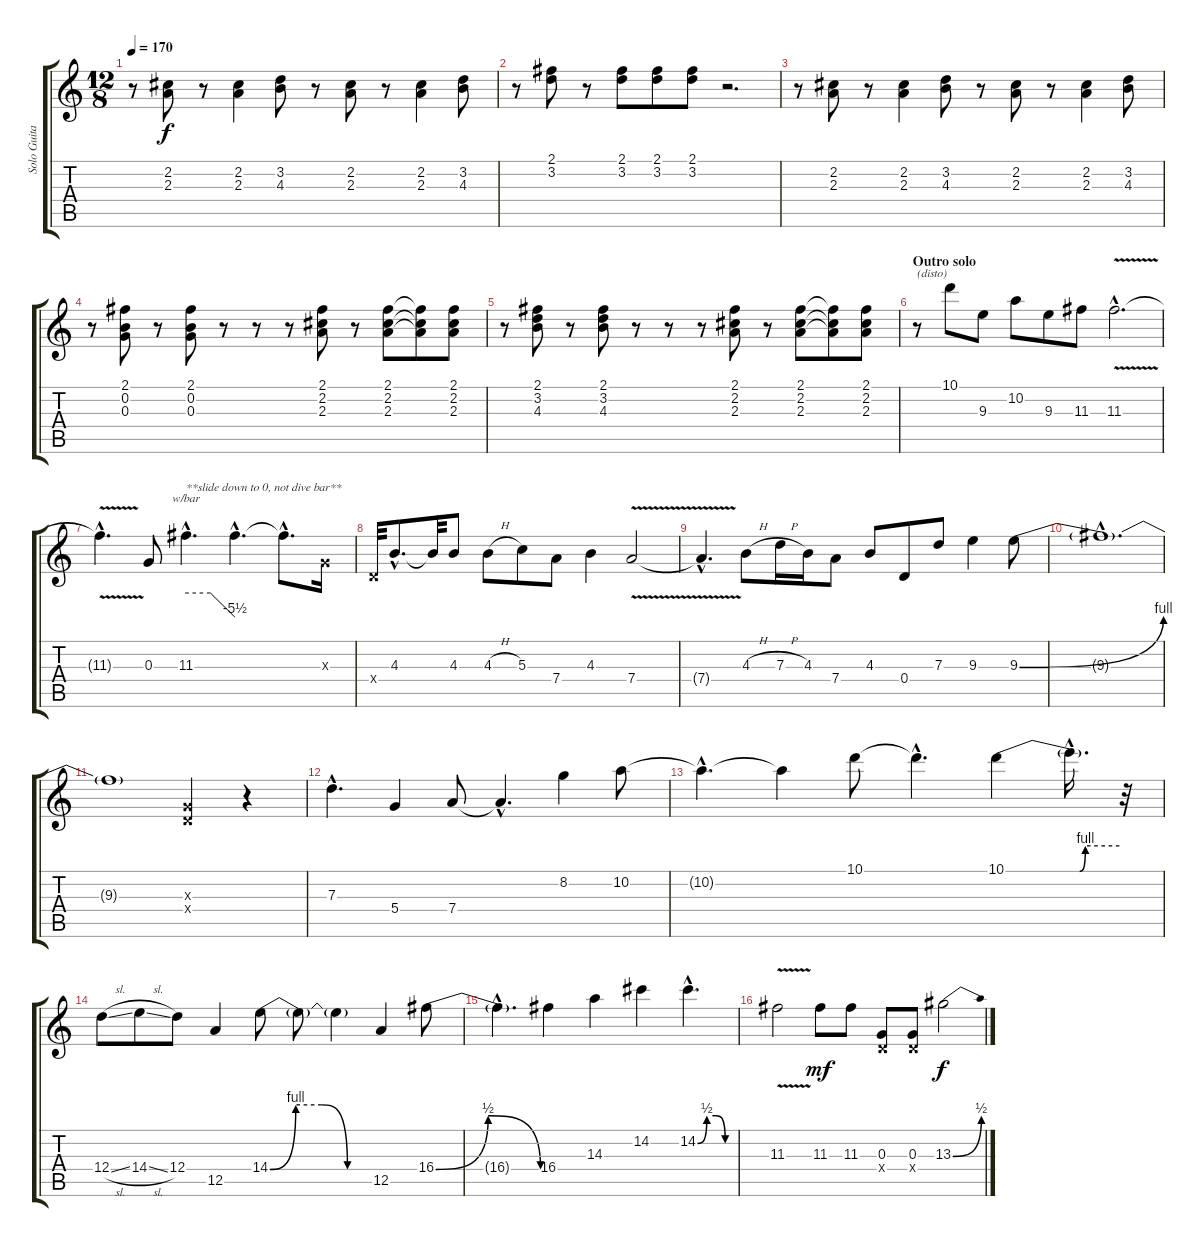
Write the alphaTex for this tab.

\track ("Solo Guitar" "Solo Guita") {instrument overdrivenguitar}
\staff {score tabs}
\tuning (E4 B3 G3 D3 A2 E2) {hide}
\ts (12 8)
\tempo 170
\clef g2
\ks c
r.8{dy f} (2.2 2.3).8 r.8 (2.2 2.3).4 (3.2 4.3).8 r.8 (2.2 2.3).8 r.8 (2.2 2.3).4 (3.2 4.3).8 |
r.8 (2.1 3.2).8 r.8 (2.1 3.2).8 (2.1 3.2).8 (2.1 3.2).8 r.2{d} |
r.8 (2.2 2.3).8 r.8 (2.2 2.3).4 (3.2 4.3).8 r.8 (2.2 2.3).8 r.8 (2.2 2.3).4 (3.2 4.3).8 |
r.8 (2.1 0.2 0.3).8 r.8 (2.1 0.2 0.3).8 r.8 r.8 r.8 (2.1 2.2 2.3).8 r.8 (2.1 2.2 2.3).8 (2.1{t} 2.2{t} 2.3{t}).8 (2.1 2.2 2.3).8 |
r.8 (2.1 3.2 4.3).8 r.8 (2.1 3.2 4.3).8 r.8 r.8 r.8 (2.1 2.2 2.3).8 r.8 (2.1 2.2 2.3).8 (2.1{t} 2.2{t} 2.3{t}).8 (2.1 2.2 2.3).8 |
\section ("" "Outro solo")
r.8{txt "(disto)"} 10.1.8{volume 15 instrument distortionguitar} 9.3.8 10.2.8 9.3.8 11.3.8 11.3{v hac}.2{d} |
11.3{hac t}.4{d} 0.3.8 11.3{hac}.4{d tbe (custom default 0 0 30 0 60 -22) txt "**slide down to 0, not dive bar**"} 11.3{hac t}.4{d} 11.3{hac t}.8{d} 0.3{x}.16 |
0.4{x}.32 4.3{hac}.8{d} 4.3{t}.32 4.3.8 4.3{h}.8 5.3.8 7.4.8 4.3.4 7.4{v}.2 |
7.4{hac t}.4{d} 4.3{h}.8 7.3{h}.16 4.3.16 7.4.8 4.3.8 0.4.8 7.3.8 9.3.4 9.3{be (bend 0 0 60 4)}.8 |
9.3{hac t}.1{d} |
9.3{t}.1 (0.3{x} 0.4{x}).4 r.4 |
7.3{hac}.4{d} 5.4.4 7.4.8 7.4{hac t}.4{d} 8.2.4 10.2.8 |
10.2{hac t}.4{d} 10.2{t}.4 10.1.8 10.1{hac t}.4{d} 10.1{be (custom 0 0 39 0 42 4 60 4)}.4 10.1{hac t}.16{d} r.32 |
12.4{sl}.8 14.4{sl}.8 12.4.8 12.5.4 14.4{be (custom 0 0 15 4 30 4 45 0 60 0)}.8 14.4{t}.8 14.4{t}.4 12.5.4 16.4{be (bendrelease 0 0 11 2 55 2 60 0)}.8 |
16.4{hac t}.4{d} 16.4.4 14.3.4 14.2.4 14.2{be (custom 0 0 15 2 30 2 45 0 60 0) hac}.4{d} |
11.3{v}.2 11.3.8{dy mf} 11.3.8 (0.3 0.4{x}).8 (0.3 0.4{x}).8 13.3{be (bend 0 0 60 2)}.2{dy f}
